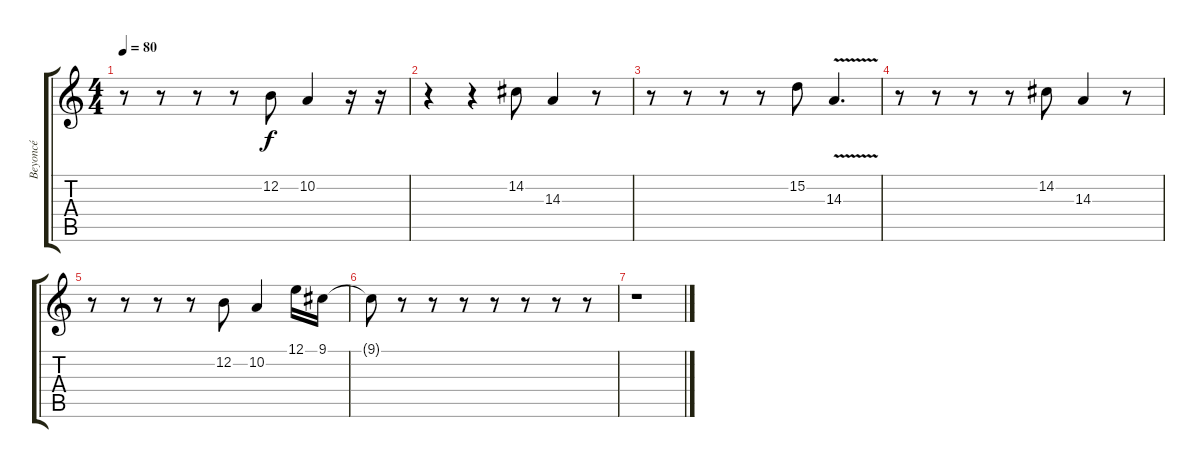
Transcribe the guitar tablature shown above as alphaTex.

\track ("Beyoncé" "Beyoncé") {instrument clarinet}
\staff {score tabs}
\tuning (E4 B3 G3 D3 A2 E2) {hide}
\ts (4 4)
\tempo 80
\clef g2
\ks c
r.8{dy f} r.8 r.8 r.8 12.2.8 10.2.4 r.16 r.16 |
r.4 r.4 14.2.8 14.3.4 r.8 |
r.8 r.8 r.8 r.8 15.2.8 14.3{v}.4{d} |
r.8 r.8 r.8 r.8 14.2.8 14.3.4 r.8 |
r.8 r.8 r.8 r.8 12.2.8 10.2.4 12.1.16 9.1.16 |
9.1{t}.8 r.8 r.8 r.8 r.8 r.8 r.8 r.8 |
r.1
